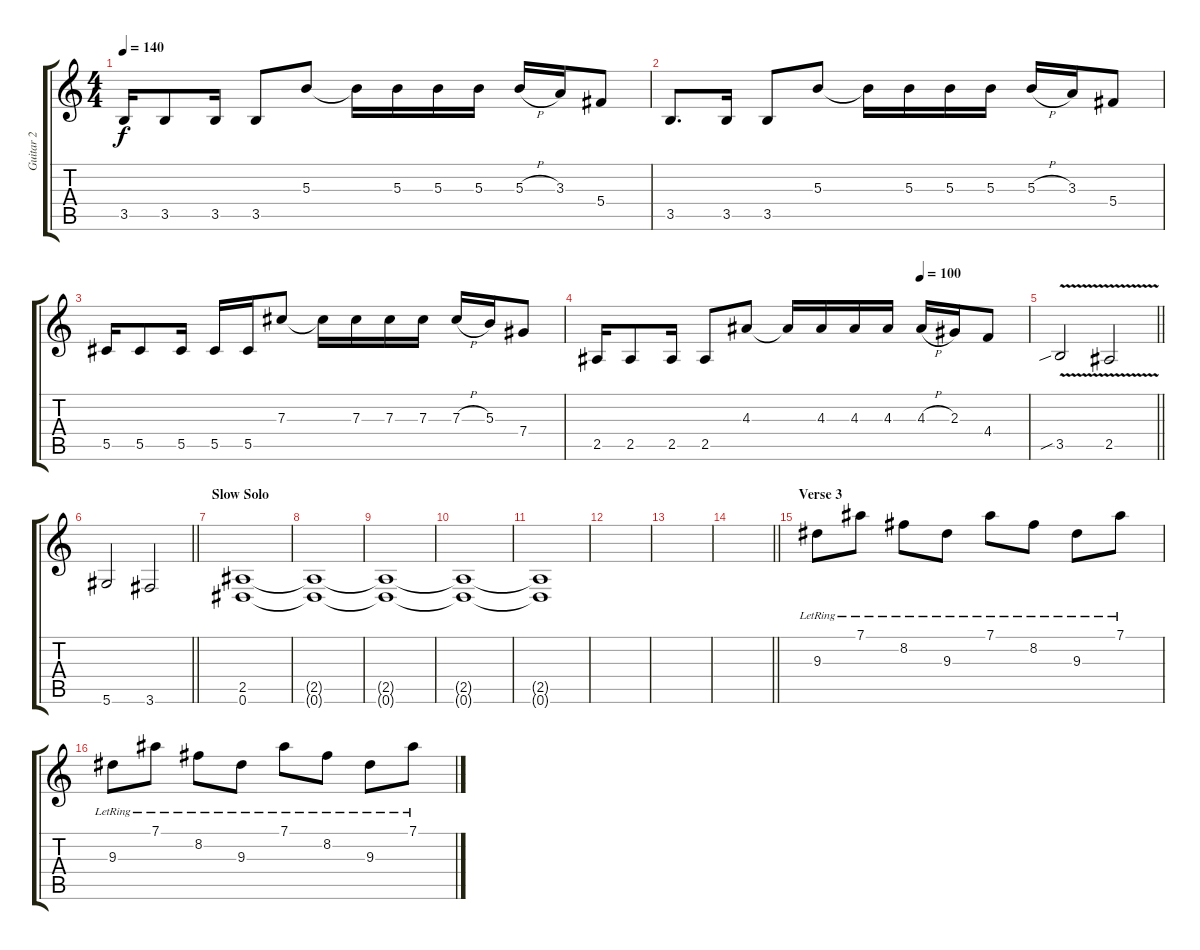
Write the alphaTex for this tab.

\track ("Guitar 2" "Guitar 2") {instrument overdrivenguitar}
\staff {score tabs}
\tuning (Eb4 Bb3 Gb3 Db3 Ab2 Eb2) {hide}
\ts (4 4)
\tempo 140
\clef g2
\ks c
3.5.16{dy f} 3.5.8 3.5.16 3.5.8 5.3.8 5.3{t}.16 5.3.16 5.3.16 5.3.16 5.3{h}.16 3.3.16 5.4.8 |
3.5.8{d} 3.5.16 3.5.8 5.3.8 5.3{t}.16 5.3.16 5.3.16 5.3.16 5.3{h}.16 3.3.16 5.4.8 |
5.5.16 5.5.8 5.5.16 5.5.16 5.5.16 7.3.8 7.3{t}.16 7.3.16 7.3.16 7.3.16 7.3{h}.16 5.3.16 7.4.8 |
\tempo (100 0.75)
2.5.16 2.5.8 2.5.16 2.5.8 4.3.8 4.3{t}.16 4.3.16 4.3.16 4.3.16 4.3{h}.16 2.3.16 4.4.8 |
\barLineRight lightlight
3.5{v sib}.2 2.5{v}.2 |
\barLineRight lightlight
5.6.2 3.6.2 |
\section ("" "Slow Solo")
(2.5 0.6).1{volume 0} |
(2.5{t} 0.6{t}).1 |
(2.5{t} 0.6{t}).1 |
(2.5{t} 0.6{t}).1 |
(2.5{t} 0.6{t}).1 |
|
|
\barLineRight lightlight
|
\section ("" "Verse 3")
9.3{lr}.8{volume 12 instrument electricguitarclean} 7.1{lr}.8 8.2{lr}.8 9.3{lr}.8 7.1{lr}.8 8.2{lr}.8 9.3{lr}.8 7.1{lr}.8 |
9.3{lr}.8 7.1{lr}.8 8.2{lr}.8 9.3{lr}.8 7.1{lr}.8 8.2{lr}.8 9.3{lr}.8 7.1{lr}.8
